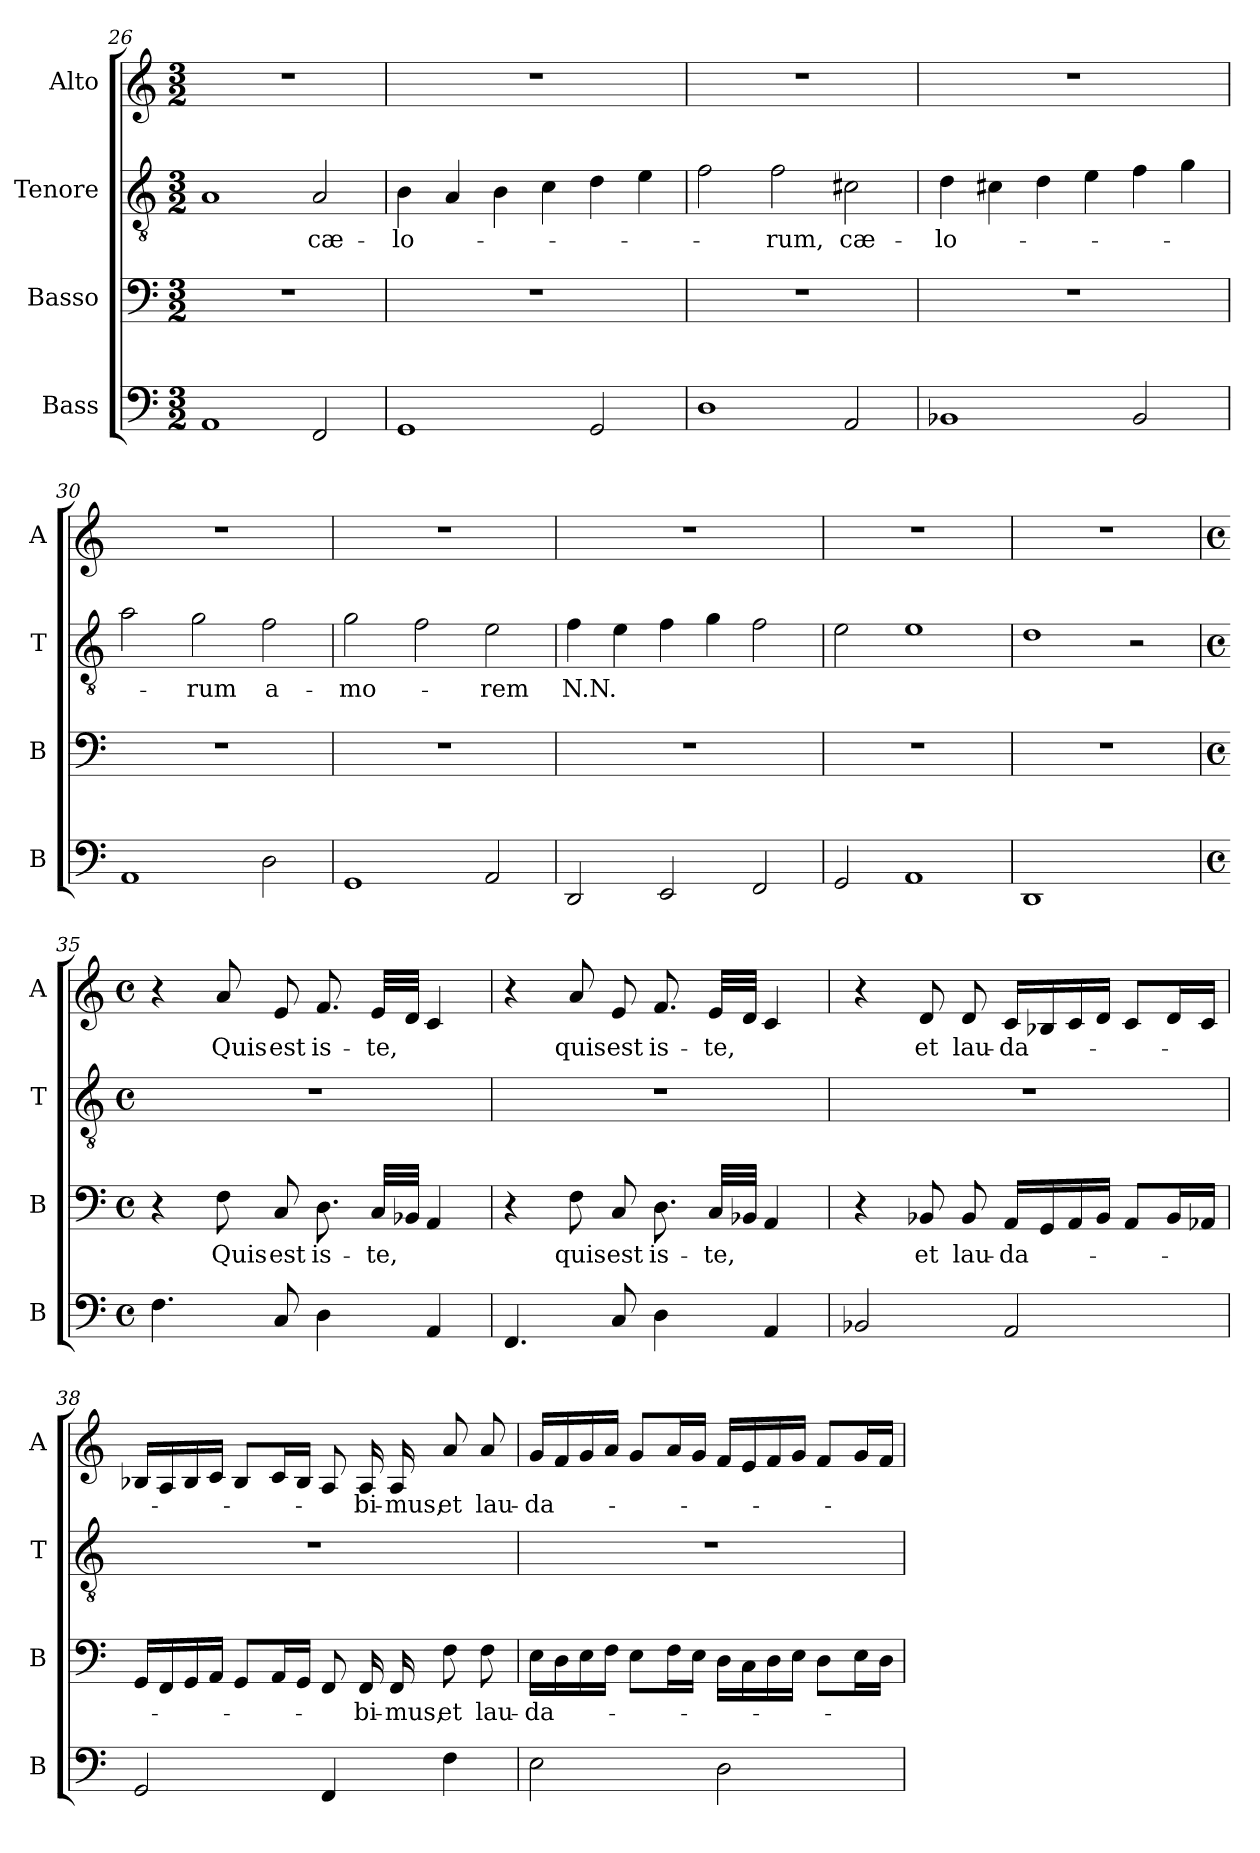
**kern	**kern	**text	**kern	**text	**kern	**text
*part4	*part3	*part3	*part2	*part2	*part1	*part1
*staff4	*staff3	*staff3	*staff2	*staff2	*staff1	*staff1
*I"Bass	*I"Basso	*	*I"Tenore	*	*I"Alto	*
*I'B	*I'B	*	*I'T	*	*I'A	*
*clefF4	*clefF4	*	*clefGv2	*	*clefG2	*
*k[]	*k[]	*	*k[]	*	*k[]	*
*C:	*C:	*	*C:	*	*C:	*
*M3/2	*M3/2	*	*M3/2	*	*M3/2	*
=26	=26	=26	=26	=26	=26	=26
1AA	1.r	.	1A	.	1.r	.
!	!	!	!	!LO:LY:b	!	!
2FF/	.	.	2A/	cæ-	.	.
!!LO:LB:g=z
=27	=27	=27	=27	=27	=27	=27
!	!	!	!	!LO:LY:b	!	!
1GG	1.r	.	4B\	-lo-	1.r	.
.	.	.	4A/	.	.	.
.	.	.	4B\	.	.	.
.	.	.	4c\	.	.	.
2GG/	.	.	4d\	.	.	.
.	.	.	4e\	.	.	.
=28	=28	=28	=28	=28	=28	=28
1D	1.r	.	2f\	.	1.r	.
!	!	!	!	!LO:LY:b	!	!
.	.	.	2f\	-rum,	.	.
!	!	!	!	!LO:LY:b	!	!
2AA/	.	.	2c#X\	cæ-	.	.
=29	=29	=29	=29	=29	=29	=29
!	!	!	!	!LO:LY:b	!	!
1BB-X	1.r	.	4d\	-lo-	1.r	.
.	.	.	4c#X\	.	.	.
.	.	.	4d\	.	.	.
.	.	.	4e\	.	.	.
2BB-/	.	.	4f\	.	.	.
.	.	.	4g\	.	.	.
=30	=30	=30	=30	=30	=30	=30
1AA	1.r	.	2a\	.	1.r	.
!	!	!	!	!LO:LY:b	!	!
.	.	.	2g\	-rum	.	.
!	!	!	!	!LO:LY:b	!	!
2D\	.	.	2f\	a-	.	.
=31	=31	=31	=31	=31	=31	=31
!	!	!	!	!LO:LY:b	!	!
1GG	1.r	.	2g\	-mo-	1.r	.
.	.	.	2f\	.	.	.
!	!	!	!	!LO:LY:b	!	!
2AA/	.	.	2e\	-rem	.	.
=32	=32	=32	=32	=32	=32	=32
!	!	!	!	!LO:LY:b	!	!
2DD/	1.r	.	4f\	N.N.	1.r	.
.	.	.	4e\	.	.	.
2EE/	.	.	4f\	.	.	.
.	.	.	4g\	.	.	.
2FF/	.	.	2f\	.	.	.
=33	=33	=33	=33	=33	=33	=33
2GG/	1.r	.	2e\	.	1.r	.
1AA	.	.	1e	.	.	.
=34	=34	=34	=34	=34	=34	=34
1DD	1.r	.	1d	.	1.r	.
2ryy	.	.	2r	.	.	.
!!LO:LB:g=z
=35	=35	=35	=35	=35	=35	=35
*M4/4	*M4/4	*	*M4/4	*	*M4/4	*
*met(c)	*met(c)	*	*met(c)	*	*met(c)	*
4.F\	4r	.	1r	.	4r	.
!	!	!LO:LY:b	!	!	!	!LO:LY:b
.	8F\	Quis	.	.	8a/	Quis
!	!	!LO:LY:b	!	!	!	!LO:LY:b
8C/	8C/	est	.	.	8e/	est
!	!	!LO:LY:b	!	!	!	!LO:LY:b
4D\	8.D\	is-	.	.	8.f/	is-
!	!	!LO:LY:b	!	!	!	!LO:LY:b
.	32C/LLL	-te,	.	.	32e/LLL	-te,
.	32BB-X/JJJ	.	.	.	32d/JJJ	.
4AA/	4AA/	.	.	.	4c/	.
=36	=36	=36	=36	=36	=36	=36
4.FF/	4r	.	1r	.	4r	.
!	!	!LO:LY:b	!	!	!	!LO:LY:b
.	8F\	quis	.	.	8a/	quis
!	!	!LO:LY:b	!	!	!	!LO:LY:b
8C/	8C/	est	.	.	8e/	est
!	!	!LO:LY:b	!	!	!	!LO:LY:b
4D\	8.D\	is-	.	.	8.f/	is-
!	!	!LO:LY:b	!	!	!	!LO:LY:b
.	32C/LLL	-te,	.	.	32e/LLL	-te,
.	32BB-X/JJJ	.	.	.	32d/JJJ	.
4AA/	4AA/	.	.	.	4c/	.
=37	=37	=37	=37	=37	=37	=37
2BB-X/	4r	.	1r	.	4r	.
!	!	!LO:LY:b	!	!	!	!LO:LY:b
.	8BB-X/	et	.	.	8d/	et
!	!	!LO:LY:b	!	!	!	!LO:LY:b
.	8BB-/	lau-	.	.	8d/	lau-
!	!	!LO:LY:b	!	!	!	!LO:LY:b
2AA/	16AA/LL	-da-	.	.	16c/LL	-da-
.	16GG/	.	.	.	16B-X/	.
.	16AA/	.	.	.	16c/	.
.	16BB-/JJ	.	.	.	16d/JJ	.
.	8AA/L	.	.	.	8c/L	.
.	16BB-/L	.	.	.	16d/L	.
.	16AA-X/JJ	.	.	.	16c/JJ	.
=38	=38	=38	=38	=38	=38	=38
2GG/	16GG/LL	.	1r	.	16B-X/LL	.
.	16FF/	.	.	.	16A/	.
.	16GG/	.	.	.	16B-/	.
.	16AA/JJ	.	.	.	16c/JJ	.
.	8GG/L	.	.	.	8B-/L	.
.	16AA/L	.	.	.	16c/L	.
.	16GG/JJ	.	.	.	16B-/JJ	.
4FF/	8FF/	.	.	.	8A/	.
!	!	!LO:LY:b	!	!	!	!LO:LY:b
.	16FF/	-bi-	.	.	16A/	-bi-
!	!	!LO:LY:b	!	!	!	!LO:LY:b
.	16FF/	-mus,	.	.	16A/	-mus,
!	!	!LO:LY:b	!	!	!	!LO:LY:b
4F\	8F\	et	.	.	8a/	et
!	!	!LO:LY:b	!	!	!	!LO:LY:b
.	8F\	lau-	.	.	8a/	lau-
!!LO:LB:g=z
=39	=39	=39	=39	=39	=39	=39
!	!	!LO:LY:b	!	!	!	!LO:LY:b
2E\	16E\LL	-da-	1r	.	16g/LL	-da-
.	16D\	.	.	.	16f/	.
.	16E\	.	.	.	16g/	.
.	16F\JJ	.	.	.	16a/JJ	.
.	8E\L	.	.	.	8g/L	.
.	16F\L	.	.	.	16a/L	.
.	16E\JJ	.	.	.	16g/JJ	.
2D\	16D\LL	.	.	.	16f/LL	.
.	16C\	.	.	.	16e/	.
.	16D\	.	.	.	16f/	.
.	16E\JJ	.	.	.	16g/JJ	.
.	8D\L	.	.	.	8f/L	.
.	16E\L	.	.	.	16g/L	.
.	16D\JJ	.	.	.	16f/JJ	.
=	=	=	=	=	=	=
*-	*-	*-	*-	*-	*-	*-
